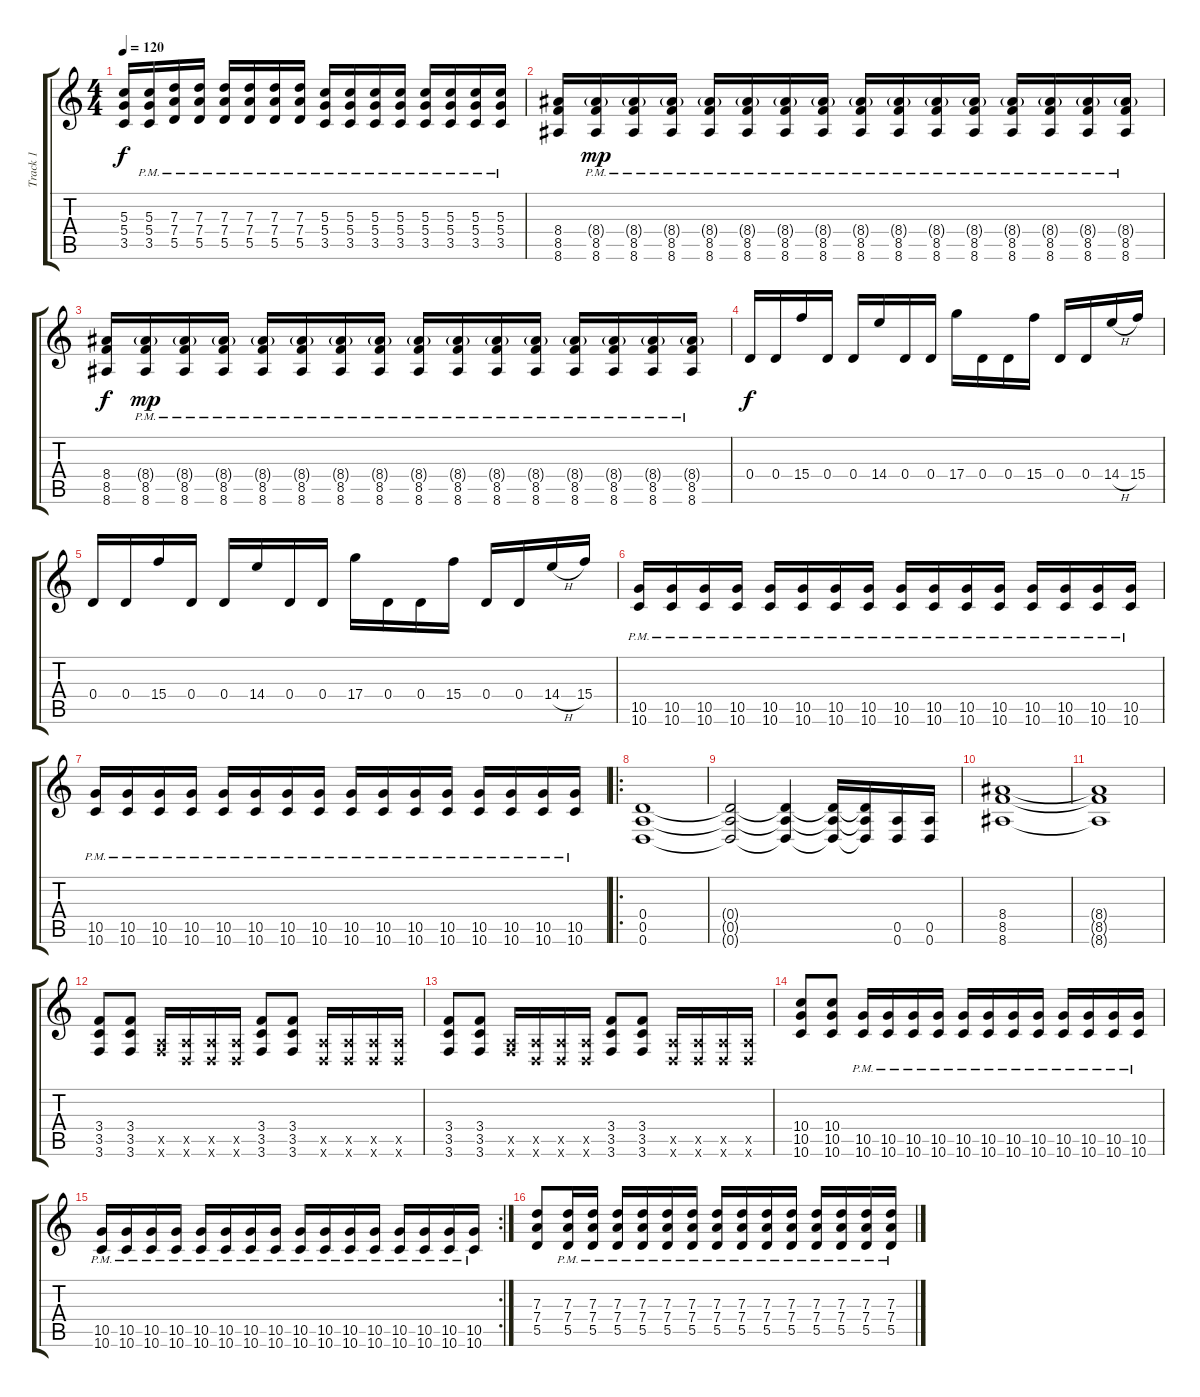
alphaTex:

\track ("Track 1" "Track 1") {instrument overdrivenguitar}
\staff {score tabs}
\tuning (E4 B3 G3 D3 A2 D2) {hide}
\ts (4 4)
\tempo 120
\clef g2
\ks c
(5.3 5.4 3.5).16{dy f} (5.3{pm} 5.4{pm} 3.5{pm}).16 (7.3{pm} 7.4{pm} 5.5{pm}).16 (7.3{pm} 7.4{pm} 5.5{pm}).16 (7.3{pm} 7.4{pm} 5.5{pm}).16 (7.3{pm} 7.4{pm} 5.5{pm}).16 (7.3{pm} 7.4{pm} 5.5{pm}).16 (7.3{pm} 7.4{pm} 5.5{pm}).16 (5.3{pm} 5.4{pm} 3.5{pm}).16 (5.3{pm} 5.4{pm} 3.5{pm}).16 (5.3{pm} 5.4{pm} 3.5{pm}).16 (5.3{pm} 5.4{pm} 3.5{pm}).16 (5.3{pm} 5.4{pm} 3.5{pm}).16 (5.3{pm} 5.4{pm} 3.5{pm}).16 (5.3{pm} 5.4{pm} 3.5{pm}).16 (5.3{pm} 5.4 3.5).16 |
(8.4 8.5 8.6).16 (8.4{g pm} 8.5{pm} 8.6{pm}).16{dy mp} (8.4{g pm} 8.5{pm} 8.6{pm}).16 (8.4{g pm} 8.5{pm} 8.6{pm}).16 (8.4{g pm} 8.5{pm} 8.6{pm}).16 (8.4{g pm} 8.5{pm} 8.6{pm}).16 (8.4{g pm} 8.5{pm} 8.6{pm}).16 (8.4{g pm} 8.5{pm} 8.6{pm}).16 (8.4{g pm} 8.5{pm} 8.6{pm}).16 (8.4{g pm} 8.5{pm} 8.6{pm}).16 (8.4{g pm} 8.5{pm} 8.6{pm}).16 (8.4{g pm} 8.5{pm} 8.6{pm}).16 (8.4{g pm} 8.5{pm} 8.6{pm}).16 (8.4{g pm} 8.5{pm} 8.6{pm}).16 (8.4{g pm} 8.5{pm} 8.6{pm}).16 (8.4{g pm} 8.5{pm} 8.6{pm}).16 |
(8.4 8.5 8.6).16{dy f} (8.4{g pm} 8.5{pm} 8.6{pm}).16{dy mp} (8.4{g pm} 8.5{pm} 8.6{pm}).16 (8.4{g pm} 8.5{pm} 8.6{pm}).16 (8.4{g pm} 8.5{pm} 8.6{pm}).16 (8.4{g pm} 8.5{pm} 8.6{pm}).16 (8.4{g pm} 8.5{pm} 8.6{pm}).16 (8.4{g pm} 8.5{pm} 8.6{pm}).16 (8.4{g pm} 8.5{pm} 8.6{pm}).16 (8.4{g pm} 8.5{pm} 8.6{pm}).16 (8.4{g pm} 8.5{pm} 8.6{pm}).16 (8.4{g pm} 8.5{pm} 8.6{pm}).16 (8.4{g pm} 8.5{pm} 8.6{pm}).16 (8.4{g pm} 8.5{pm} 8.6{pm}).16 (8.4{g pm} 8.5{pm} 8.6{pm}).16 (8.4{g pm} 8.5{pm} 8.6{pm}).16 |
0.4.16{dy f} 0.4.16 15.4.16 0.4.16 0.4.16 14.4.16 0.4.16 0.4.16 17.4.16 0.4.16 0.4.16 15.4.16 0.4.16 0.4.16 14.4{h}.16 15.4.16 |
0.4.16 0.4.16 15.4.16 0.4.16 0.4.16 14.4.16 0.4.16 0.4.16 17.4.16 0.4.16 0.4.16 15.4.16 0.4.16 0.4.16 14.4{h}.16 15.4.16 |
(10.5{pm} 10.6{pm}).16 (10.5{pm} 10.6{pm}).16 (10.5{pm} 10.6{pm}).16 (10.5{pm} 10.6{pm}).16 (10.5{pm} 10.6{pm}).16 (10.5{pm} 10.6{pm}).16 (10.5{pm} 10.6{pm}).16 (10.5{pm} 10.6{pm}).16 (10.5{pm} 10.6{pm}).16 (10.5{pm} 10.6{pm}).16 (10.5{pm} 10.6{pm}).16 (10.5{pm} 10.6{pm}).16 (10.5{pm} 10.6{pm}).16 (10.5{pm} 10.6{pm}).16 (10.5{pm} 10.6{pm}).16 (10.5{pm} 10.6{pm}).16 |
(10.5{pm} 10.6{pm}).16 (10.5{pm} 10.6{pm}).16 (10.5{pm} 10.6{pm}).16 (10.5{pm} 10.6{pm}).16 (10.5{pm} 10.6{pm}).16 (10.5{pm} 10.6{pm}).16 (10.5{pm} 10.6{pm}).16 (10.5{pm} 10.6{pm}).16 (10.5{pm} 10.6{pm}).16 (10.5{pm} 10.6{pm}).16 (10.5{pm} 10.6{pm}).16 (10.5{pm} 10.6{pm}).16 (10.5{pm} 10.6{pm}).16 (10.5{pm} 10.6{pm}).16 (10.5{pm} 10.6{pm}).16 (10.5{pm} 10.6{pm}).16 |
\ro
(0.4 0.5 0.6).1 |
(0.4{t} 0.5{t} 0.6{t}).2 (0.4{t} 0.5{t} 0.6{t}).4 (0.4{t} 0.5{t} 0.6{t}).16 (0.4{t} 0.5{t} 0.6{t}).16 (0.5 0.6).16 (0.5 0.6).16 |
(8.4 8.5 8.6).1 |
(8.4{t} 8.5{t} 8.6{t}).1 |
(3.4 3.5 3.6).8 (3.4 3.5 3.6).8 (0.5{x} 3.6{x}).16 (0.5{x} 0.6{x}).16 (0.5{x} 0.6{x}).16 (0.5{x} 0.6{x}).16 (3.4 3.5 3.6).8 (3.4 3.5 3.6).8 (0.5{x} 0.6{x}).16 (0.5{x} 0.6{x}).16 (0.5{x} 0.6{x}).16 (0.5{x} 0.6{x}).16 |
(3.4 3.5 3.6).8 (3.4 3.5 3.6).8 (0.5{x} 3.6{x}).16 (0.5{x} 0.6{x}).16 (0.5{x} 0.6{x}).16 (0.5{x} 0.6{x}).16 (3.4 3.5 3.6).8 (3.4 3.5 3.6).8 (0.5{x} 0.6{x}).16 (0.5{x} 0.6{x}).16 (0.5{x} 0.6{x}).16 (0.5{x} 0.6{x}).16 |
(10.4 10.5 10.6).8 (10.4 10.5 10.6).8 (10.5{pm} 10.6{pm}).16 (10.5{pm} 10.6{pm}).16 (10.5{pm} 10.6{pm}).16 (10.5{pm} 10.6{pm}).16 (10.5{pm} 10.6{pm}).16 (10.5{pm} 10.6{pm}).16 (10.5{pm} 10.6{pm}).16 (10.5{pm} 10.6{pm}).16 (10.5{pm} 10.6{pm}).16 (10.5{pm} 10.6{pm}).16 (10.5{pm} 10.6{pm}).16 (10.5{pm} 10.6{pm}).16 |
\rc 2
(10.5{pm} 10.6{pm}).16 (10.5{pm} 10.6{pm}).16 (10.5{pm} 10.6{pm}).16 (10.5{pm} 10.6{pm}).16 (10.5{pm} 10.6{pm}).16 (10.5{pm} 10.6{pm}).16 (10.5{pm} 10.6{pm}).16 (10.5{pm} 10.6{pm}).16 (10.5{pm} 10.6{pm}).16 (10.5{pm} 10.6{pm}).16 (10.5{pm} 10.6{pm}).16 (10.5{pm} 10.6{pm}).16 (10.5{pm} 10.6{pm}).16 (10.5{pm} 10.6{pm}).16 (10.5{pm} 10.6{pm}).16 (10.5{pm} 10.6{pm}).16 |
(7.3 7.4 5.5).8 (7.3{pm} 7.4{pm} 5.5{pm}).16 (7.3{pm} 7.4{pm} 5.5{pm}).16 (7.3{pm} 7.4{pm} 5.5{pm}).16 (7.3{pm} 7.4{pm} 5.5{pm}).16 (7.3{pm} 7.4{pm} 5.5{pm}).16 (7.3{pm} 7.4{pm} 5.5{pm}).16 (7.3{pm} 7.4{pm} 5.5{pm}).16 (7.3{pm} 7.4{pm} 5.5{pm}).16 (7.3{pm} 7.4{pm} 5.5).16 (7.3{pm} 7.4{pm} 5.5{pm}).16 (7.3{pm} 7.4{pm} 5.5{pm}).16 (7.3{pm} 7.4{pm} 5.5{pm}).16 (7.3{pm} 7.4{pm} 5.5{pm}).16 (7.3{pm} 7.4{pm} 5.5{pm}).16
